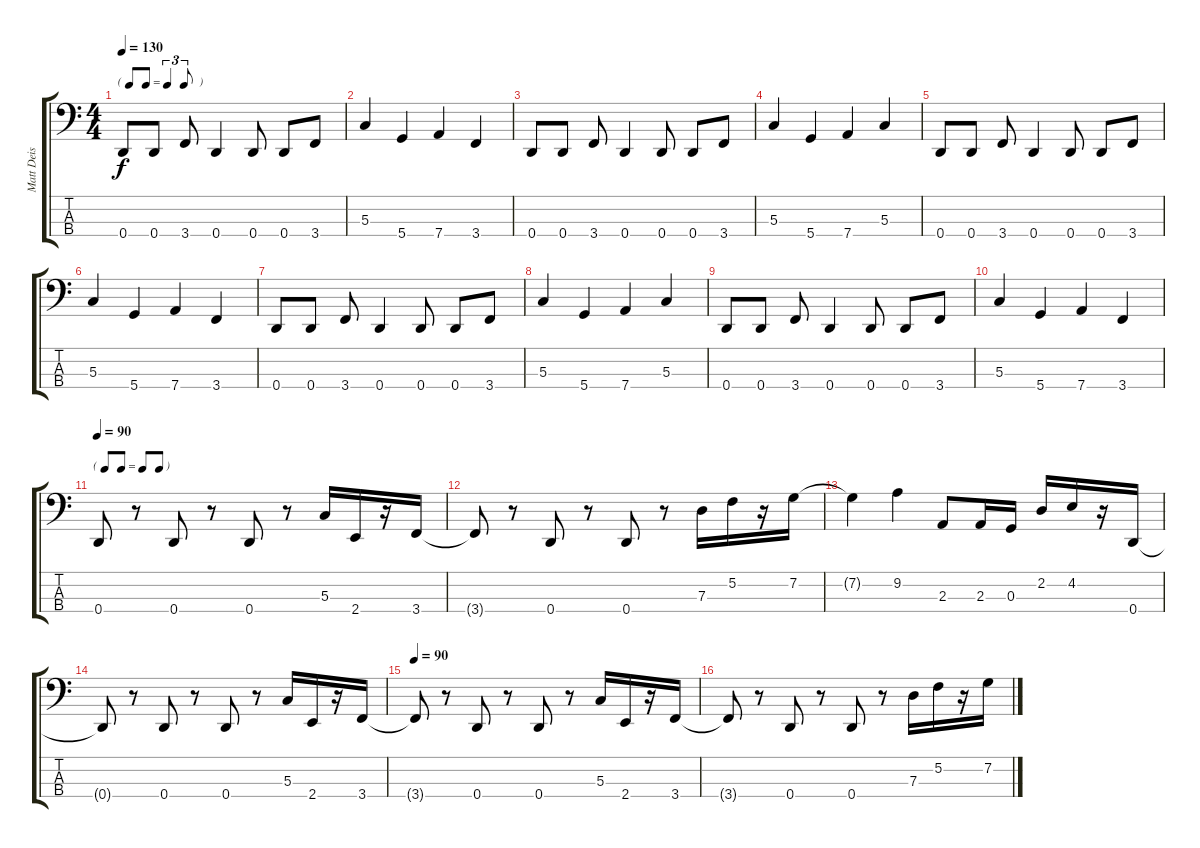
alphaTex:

\track ("Matt Deis" "Matt Deis") {instrument electricbassfinger}
\staff {score tabs}
\tuning (F2 C2 G1 D1) {hide}
\ts (4 4)
\tf triplet8th
\tempo 130
\clef f4
\ks c
0.4.8{dy f} 0.4.8 3.4.8 0.4.4 0.4.8 0.4.8 3.4.8 |
5.3.4 5.4.4 7.4.4 3.4.4 |
0.4.8 0.4.8 3.4.8 0.4.4 0.4.8 0.4.8 3.4.8 |
5.3.4 5.4.4 7.4.4 5.3.4 |
0.4.8 0.4.8 3.4.8 0.4.4 0.4.8 0.4.8 3.4.8 |
5.3.4 5.4.4 7.4.4 3.4.4 |
0.4.8 0.4.8 3.4.8 0.4.4 0.4.8 0.4.8 3.4.8 |
5.3.4 5.4.4 7.4.4 5.3.4 |
0.4.8 0.4.8 3.4.8 0.4.4 0.4.8 0.4.8 3.4.8 |
5.3.4 5.4.4 7.4.4 3.4.4 |
\tf none
\tempo 90
0.4.8 r.8 0.4.8 r.8 0.4.8 r.8 5.3.16 2.4.16 r.16 3.4.16 |
3.4{t}.8 r.8 0.4.8 r.8 0.4.8 r.8 7.3.16 5.2.16 r.16 7.2.16 |
7.2{t}.4 9.2.4 2.3.8 2.3.16 0.3.16 2.2.16 4.2.16 r.16 0.4.16 |
0.4{t}.8 r.8 0.4.8 r.8 0.4.8 r.8 5.3.16 2.4.16 r.16 3.4.16 |
\tempo 90
3.4{t}.8 r.8 0.4.8 r.8 0.4.8 r.8 5.3.16 2.4.16 r.16 3.4.16 |
3.4{t}.8 r.8 0.4.8 r.8 0.4.8 r.8 7.3.16 5.2.16 r.16 7.2.16
